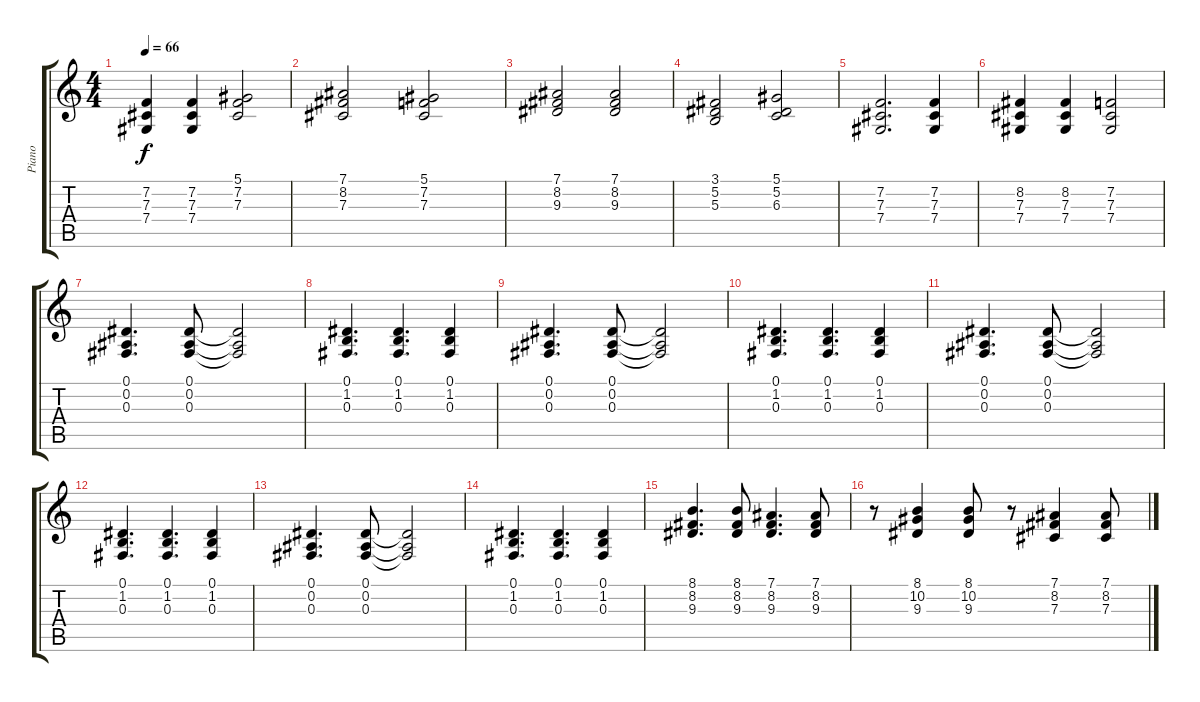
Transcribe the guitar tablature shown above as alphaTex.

\track ("Piano" "Piano") {instrument acousticgrandpiano}
\staff {score tabs}
\tuning (Eb4 Bb3 Gb3 Db3 Ab2 Eb2) {hide}
\ts (4 4)
\tempo 66
\clef g2
\ks c
(7.2 7.3 7.4).4{dy f} (7.2 7.3 7.4).4 (5.1 7.2 7.3).2 |
(7.1 8.2 7.3).2 (5.1 7.2 7.3).2 |
(7.1 8.2 9.3).2 (7.1 8.2 9.3).2 |
(3.1 5.2 5.3).2 (5.1 5.2 6.3).2 |
(7.2 7.3 7.4).2{d} (7.2 7.3 7.4).4 |
(8.2 7.3 7.4).4 (8.2 7.3 7.4).4 (7.2 7.3 7.4).2 |
(0.1 0.2 0.3).4{d} (0.1 0.2 0.3).8 (0.1{t} 0.2{t} 0.3{t}).2 |
(0.1 1.2 0.3).4{d} (0.1 1.2 0.3).4{d} (0.1 1.2 0.3).4 |
(0.1 0.2 0.3).4{d} (0.1 0.2 0.3).8 (0.1{t} 0.2{t} 0.3{t}).2 |
(0.1 1.2 0.3).4{d} (0.1 1.2 0.3).4{d} (0.1 1.2 0.3).4 |
(0.1 0.2 0.3).4{d} (0.1 0.2 0.3).8 (0.1{t} 0.2{t} 0.3{t}).2 |
(0.1 1.2 0.3).4{d} (0.1 1.2 0.3).4{d} (0.1 1.2 0.3).4 |
(0.1 0.2 0.3).4{d} (0.1 0.2 0.3).8 (0.1{t} 0.2{t} 0.3{t}).2 |
(0.1 1.2 0.3).4{d} (0.1 1.2 0.3).4{d} (0.1 1.2 0.3).4 |
(8.1 8.2 9.3).4{d} (8.1 8.2 9.3).8 (7.1 8.2 9.3).4{d} (7.1 8.2 9.3).8 |
r.8 (8.1 10.2 9.3).4 (8.1 10.2 9.3).8 r.8 (7.1 8.2 7.3).4 (7.1 8.2 7.3).8
